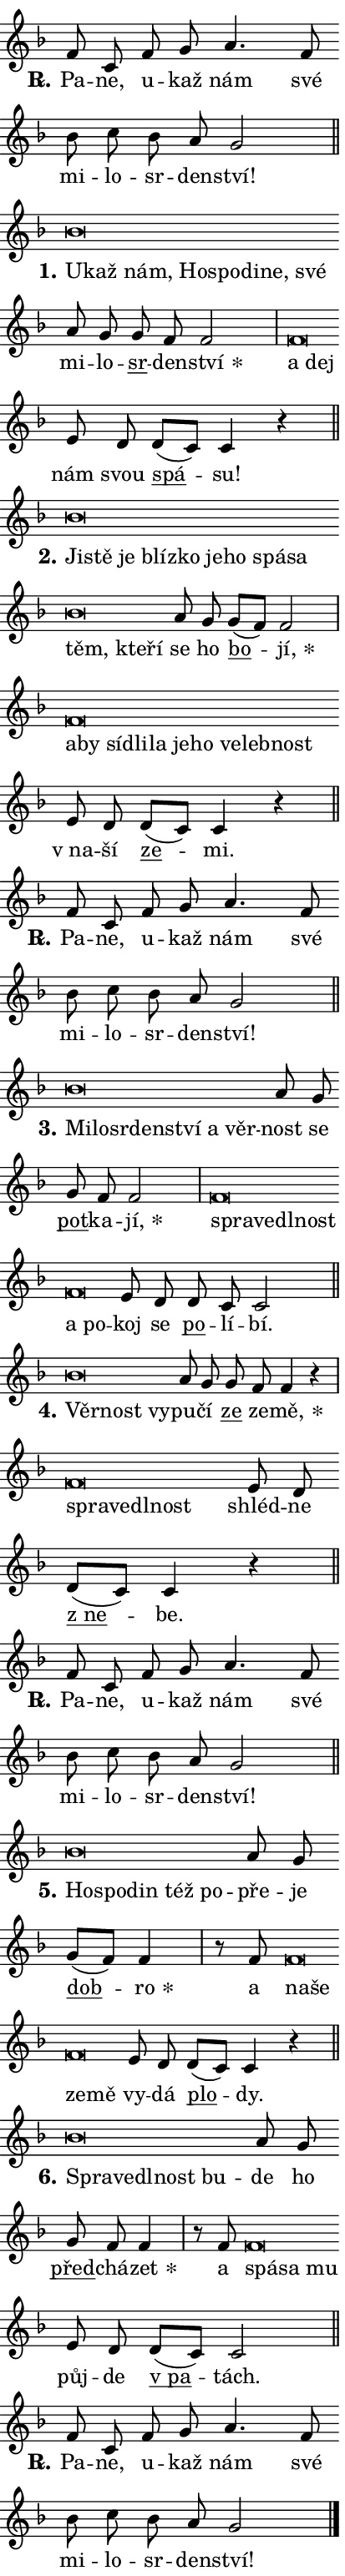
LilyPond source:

\version "2.24.0"
\header { tagline = "" }
\paper {
  indent = 0\cm
  top-margin = 0\cm
  right-margin = 0.13\cm % to fit lyric hyphens
  bottom-margin = 0\cm
  left-margin = 0\cm
  paper-width = 7\cm
  page-breaking = #ly:one-page-breaking
  system-system-spacing.basic-distance = #11
  score-system-spacing.basic-distance = #11
  ragged-last = ##f
}


%% Author: Thomas Morley
%% https://lists.gnu.org/archive/html/lilypond-user/2020-05/msg00002.html
#(define (line-position grob)
"Returns position of @var[grob} in current system:
   @code{'start}, if at first time-step
   @code{'end}, if at last time-step
   @code{'middle} otherwise
"
  (let* ((col (ly:item-get-column grob))
         (ln (ly:grob-object col 'left-neighbor))
         (rn (ly:grob-object col 'right-neighbor))
         (col-to-check-left (if (ly:grob? ln) ln col))
         (col-to-check-right (if (ly:grob? rn) rn col))
         (break-dir-left
           (and
             (ly:grob-property col-to-check-left 'non-musical #f)
             (ly:item-break-dir col-to-check-left)))
         (break-dir-right
           (and
             (ly:grob-property col-to-check-right 'non-musical #f)
             (ly:item-break-dir col-to-check-right))))
        (cond ((eqv? 1 break-dir-left) 'start)
              ((eqv? -1 break-dir-right) 'end)
              (else 'middle))))

#(define (tranparent-at-line-position vctor)
  (lambda (grob)
  "Relying on @code{line-position} select the relevant enry from @var{vctor}.
Used to determine transparency,"
    (case (line-position grob)
      ((end) (not (vector-ref vctor 0)))
      ((middle) (not (vector-ref vctor 1)))
      ((start) (not (vector-ref vctor 2))))))

noteHeadBreakVisibility =
#(define-music-function (break-visibility)(vector?)
"Makes @code{NoteHead}s transparent relying on @var{break-visibility}"
#{
  \override NoteHead.transparent =
    #(tranparent-at-line-position break-visibility)
#})

#(define delete-ledgers-for-transparent-note-heads
  (lambda (grob)
    "Reads whether a @code{NoteHead} is transparent.
If so this @code{NoteHead} is removed from @code{'note-heads} from
@var{grob}, which is supposed to be @code{LedgerLineSpanner}.
As a result ledgers are not printed for this @code{NoteHead}"
    (let* ((nhds-array (ly:grob-object grob 'note-heads))
           (nhds-list
             (if (ly:grob-array? nhds-array)
                 (ly:grob-array->list nhds-array)
                 '()))
           ;; Relies on the transparent-property being done before
           ;; Staff.LedgerLineSpanner.after-line-breaking is executed.
           ;; This is fragile ...
           (to-keep
             (remove
               (lambda (nhd)
                 (ly:grob-property nhd 'transparent #f))
               nhds-list)))
      ;; TODO find a better method to iterate over grob-arrays, similiar
      ;; to filter/remove etc for lists
      ;; For now rebuilt from scratch
      (set! (ly:grob-object grob 'note-heads)  '())
      (for-each
        (lambda (nhd)
          (ly:pointer-group-interface::add-grob grob 'note-heads nhd))
        to-keep))))

squashNotes = {
  \override NoteHead.X-extent = #'(-0.2 . 0.2)
  \override NoteHead.Y-extent = #'(-0.75 . 0)
  \override NoteHead.stencil =
    #(lambda (grob)
       (let ((pos (ly:grob-property grob 'staff-position)))
         (begin
           (if (< pos -7) (display "ERROR: Lower brevis then expected\n") (display "OK: Expected brevis position\n"))
           (if (<= pos -6) ly:text-interface::print ly:note-head::print))))
}
unSquashNotes = {
  \revert NoteHead.X-extent
  \revert NoteHead.Y-extent
  \revert NoteHead.stencil
}

hideNotes = \noteHeadBreakVisibility #begin-of-line-visible
unHideNotes = \noteHeadBreakVisibility #all-visible

% work-around for resetting accidentals
% https://lilypond.org/doc/v2.23/Documentation/notation/displaying-rhythms#unmetered-music
cadenzaMeasure = {
  \cadenzaOff
  \partial 1024 s1024
  \cadenzaOn
}

#(define-markup-command (accent layout props text) (markup?)
  "Underline accented syllable"
  (interpret-markup layout props
    #{\markup \override #'(offset . 4.3) \underline { #text }#}))

responsum = \markup \concat {
  "R" \hspace #-1.05 \path #0.1 #'((moveto 0 0.07) (lineto 0.9 0.8)) \hspace #0.05 "."
}

spaceSize = #0.6828661417322834 % exact space size for TeX Gyre Schola

\layout {
  \context {
    \Staff
    \remove "Time_signature_engraver"
    \override LedgerLineSpanner.after-line-breaking = #delete-ledgers-for-transparent-note-heads
  }
  \context {
    \Lyrics {
      \override LyricSpace.minimum-distance = \spaceSize
      \override LyricText.font-name = #"TeX Gyre Schola"
      \override LyricText.font-size = 1
      \override StanzaNumber.font-name = #"TeX Gyre Schola Bold"
      \override StanzaNumber.font-size = 1
    }
  }
  \context {
    \Score 
    \override NoteHead.text =
      #(lambda (grob) 
        (let ((pos (ly:grob-property grob 'staff-position)))
          #{\markup {
            \combine
              \halign #-0.55 \raise #(if (= pos -6) 0 0.5) \override #'(thickness . 2) \draw-line #'(3.2 . 0)
              \musicglyph "noteheads.sM1"
          }#}))
  }
}

% magnetic-lyrics.ily
%
%   written by
%     Jean Abou Samra <jean@abou-samra.fr>
%     Werner Lemberg <wl@gnu.org>
%
%   adapted by
%     Jiri Hon <jiri.hon@gmail.com>
%
% Version 2022-Apr-15

% https://www.mail-archive.com/lilypond-user@gnu.org/msg149350.html

#(define (Left_hyphen_pointer_engraver context)
   "Collect syllable-hyphen-syllable occurrences in lyrics and store
them in properties.  This engraver only looks to the left.  For
example, if the lyrics input is @code{foo -- bar}, it does the
following.

@itemize @bullet
@item
Set the @code{text} property of the @code{LyricHyphen} grob between
@q{foo} and @q{bar} to @code{foo}.

@item
Set the @code{left-hyphen} property of the @code{LyricText} grob with
text @q{foo} to the @code{LyricHyphen} grob between @q{foo} and
@q{bar}.
@end itemize

Use this auxiliary engraver in combination with the
@code{lyric-@/text::@/apply-@/magnetic-@/offset!} hook."
   (let ((hyphen #f)
         (text #f))
     (make-engraver
      (acknowledgers
       ((lyric-syllable-interface engraver grob source-engraver)
        (set! text grob)))
      (end-acknowledgers
       ((lyric-hyphen-interface engraver grob source-engraver)
        ;(when (not (grob::has-interface grob 'lyric-space-interface))
          (set! hyphen grob)));)
      ((stop-translation-timestep engraver)
       (when (and text hyphen)
         (ly:grob-set-object! text 'left-hyphen hyphen))
       (set! text #f)
       (set! hyphen #f)))))

#(define (lyric-text::apply-magnetic-offset! grob)
   "If the space between two syllables is less than the value in
property @code{LyricText@/.details@/.squash-threshold}, move the right
syllable to the left so that it gets concatenated with the left
syllable.

Use this function as a hook for
@code{LyricText@/.after-@/line-@/breaking} if the
@code{Left_@/hyphen_@/pointer_@/engraver} is active."
   (let ((hyphen (ly:grob-object grob 'left-hyphen #f)))
     (when hyphen
       (let ((left-text (ly:spanner-bound hyphen LEFT)))
         (when (grob::has-interface left-text 'lyric-syllable-interface)
           (let* ((common (ly:grob-common-refpoint grob left-text X))
                  (this-x-ext (ly:grob-extent grob common X))
                  (left-x-ext
                   (begin
                     ;; Trigger magnetism for left-text.
                     (ly:grob-property left-text 'after-line-breaking)
                     (ly:grob-extent left-text common X)))
                  ;; `delta` is the gap width between two syllables.
                  (delta (- (interval-start this-x-ext)
                            (interval-end left-x-ext)))
                  (details (ly:grob-property grob 'details))
                  (threshold (assoc-get 'squash-threshold details 0.2)))
             (when (< delta threshold)
               (let* (;; We have to manipulate the input text so that
                      ;; ligatures crossing syllable boundaries are not
                      ;; disabled.  For languages based on the Latin
                      ;; script this is essentially a beautification.
                      ;; However, for non-Western scripts it can be a
                      ;; necessity.
                      (lt (ly:grob-property left-text 'text))
                      (rt (ly:grob-property grob 'text))
                      (is-space (grob::has-interface hyphen 'lyric-space-interface))
                      (space (if is-space " " ""))
                      (extra-delta (if is-space spaceSize 0))
                      ;; Append new syllable.
                      (ltrt-space (if (and (string? lt) (string? rt))
                                (string-append lt space rt)
                                (make-concat-markup (list lt space rt))))
                      ;; Right-align `ltrt` to the right side.
                      (ltrt-space-markup (grob-interpret-markup
                               grob
                               (make-translate-markup
                                (cons (interval-length this-x-ext) 0)
                                (make-right-align-markup ltrt-space)))))
                 (begin
                   ;; Don't print `left-text`.
                   (ly:grob-set-property! left-text 'stencil #f)
                   ;; Set text and stencil (which holds all collected
                   ;; syllables so far) and shift it to the left.
                   (ly:grob-set-property! grob 'text ltrt-space)
                   (ly:grob-set-property! grob 'stencil ltrt-space-markup)
                   (ly:grob-translate-axis! grob (- (- delta extra-delta)) X))))))))))


#(define (lyric-hyphen::displace-bounds-first grob)
   ;; Make very sure this callback isn't triggered too early.
   (let ((left (ly:spanner-bound grob LEFT))
         (right (ly:spanner-bound grob RIGHT)))
     (ly:grob-property left 'after-line-breaking)
     (ly:grob-property right 'after-line-breaking)
     (ly:lyric-hyphen::print grob)))

squashThreshold = #0.4

\layout {
  \context {
    \Lyrics
    \consists #Left_hyphen_pointer_engraver
    \override LyricText.after-line-breaking =
      #lyric-text::apply-magnetic-offset!
    \override LyricHyphen.stencil = #lyric-hyphen::displace-bounds-first
    \override LyricText.details.squash-threshold = \squashThreshold
    \override LyricHyphen.minimum-distance = 0
    \override LyricHyphen.minimum-length = \squashThreshold
  }
}

squashText = \override LyricText.details.squash-threshold = 9999
unSquashText = \override LyricText.details.squash-threshold = \squashThreshold

leftText = \override LyricText.self-alignment-X = #LEFT
unLeftText = \revert LyricText.self-alignment-X

starOffset = #(lambda (grob) 
                (let ((x_offset (ly:self-alignment-interface::aligned-on-x-parent grob)))
                  (if (= x_offset 0) 0 (+ x_offset 1.2))))

star = #(define-music-function (syllable)(string?)
"Append star separator at the end of a syllable"
#{
  \once \override LyricText.X-offset = #starOffset
  \lyricmode { \markup {
    #syllable
    \override #'((font-name . "TeX Gyre Schola Bold")) \hspace #0.2 \lower #0.65 \larger "*"
  } }
#})

starAccent = #(define-music-function (syllable)(string?)
"Append star separator at the end of a syllable and make accent"
#{
  \once \override LyricText.X-offset = #starOffset
  \lyricmode { \markup {
    \accent #syllable
    \override #'((font-name . "TeX Gyre Schola Bold")) \hspace #0.2 \lower #0.65 \larger "*"
  } }
#})

breath = #(define-music-function (syllable)(string?)
"Append breathing indicator at the end of a syllable"
#{
  \lyricmode { \markup { #syllable "+" } }
#})

optionalBreath = #(define-music-function (syllable)(string?)
"Append optional breathing indicator at the end of a syllable"
#{
  \lyricmode { \markup { #syllable "(+)" } }
#})


\score {
    <<
        \new Voice = "melody" { \cadenzaOn \key f \major \relative { f'8 c f g a4. f8 \bar "" bes c bes a g2 \cadenzaMeasure \bar "||" \break } }
        \new Lyrics \lyricsto "melody" { \lyricmode { \set stanza = \responsum
Pa -- ne, u -- kaž nám své mi -- lo -- sr -- den -- ství! } }
    >>
    \layout {}
}

\score {
    <<
        \new Voice = "melody" { \cadenzaOn \key f \major \relative { \squashNotes bes'\breve*1/16 \hideNotes \breve*1/16 \bar "" \breve*1/16 \bar "" \breve*1/16 \bar "" \breve*1/16 \bar "" \breve*1/16 \bar "" \breve*1/16 \breve*1/16 \bar "" \unHideNotes \unSquashNotes a8 g \bar "" g f f2 \cadenzaMeasure \bar "|" \squashNotes f\breve*1/16 \hideNotes \breve*1/16 \bar "" \unHideNotes \unSquashNotes e8 d \bar "" d[( c)] c4 r \cadenzaMeasure \bar "||" \break } }
        \new Lyrics \lyricsto "melody" { \lyricmode { \set stanza = "1."
\leftText U -- \squashText kaž nám, Ho -- spo -- di -- ne, své \unLeftText \unSquashText mi -- lo -- \markup \accent sr -- den -- \star ství \leftText a \squashText dej \unLeftText \unSquashText nám svou \markup \accent spá -- su! } }
    >>
    \layout {}
}

\score {
    <<
        \new Voice = "melody" { \cadenzaOn \key f \major \relative { \squashNotes bes'\breve*1/16 \hideNotes \breve*1/16 \bar "" \breve*1/16 \bar "" \breve*1/16 \bar "" \breve*1/16 \bar "" \breve*1/16 \bar "" \breve*1/16 \bar "" \breve*1/16 \bar "" \breve*1/16 \bar "" \breve*1/16 \bar "" \breve*1/16 \breve*1/16 \bar "" \unHideNotes \unSquashNotes a8 g \bar "" g[( f)] f2 \cadenzaMeasure \bar "|" \squashNotes f\breve*1/16 \hideNotes \breve*1/16 \bar "" \breve*1/16 \bar "" \breve*1/16 \bar "" \breve*1/16 \bar "" \breve*1/16 \bar "" \breve*1/16 \bar "" \breve*1/16 \bar "" \breve*1/16 \breve*1/16 \bar "" \unHideNotes \unSquashNotes e8 d \bar "" d[( c)] c4 r \cadenzaMeasure \bar "||" \break } }
        \new Lyrics \lyricsto "melody" { \lyricmode { \set stanza = "2."
\leftText Ji -- \squashText stě je blíz -- ko je -- ho spá -- sa těm, kte -- ří \unLeftText \unSquashText se ho \markup \accent bo -- \star jí, \leftText a -- \squashText by sí -- dli -- la je -- ho ve -- leb -- nost \unLeftText \unSquashText "v na" -- ší \markup \accent ze -- mi. } }
    >>
    \layout {}
}

\score {
    <<
        \new Voice = "melody" { \cadenzaOn \key f \major \relative { f'8 c f g a4. f8 \bar "" bes c bes a g2 \cadenzaMeasure \bar "||" \break } }
        \new Lyrics \lyricsto "melody" { \lyricmode { \set stanza = \responsum
Pa -- ne, u -- kaž nám své mi -- lo -- sr -- den -- ství! } }
    >>
    \layout {}
}

\score {
    <<
        \new Voice = "melody" { \cadenzaOn \key f \major \relative { \squashNotes bes'\breve*1/16 \hideNotes \breve*1/16 \bar "" \breve*1/16 \bar "" \breve*1/16 \bar "" \breve*1/16 \bar "" \breve*1/16 \breve*1/16 \bar "" \unHideNotes \unSquashNotes a8 g \bar "" g f f2 \cadenzaMeasure \bar "|" \squashNotes f\breve*1/16 \hideNotes \breve*1/16 \bar "" \breve*1/16 \bar "" \breve*1/16 \bar "" \breve*1/16 \breve*1/16 \bar "" \unHideNotes \unSquashNotes e8 d \bar "" d c c2 \cadenzaMeasure \bar "||" \break } }
        \new Lyrics \lyricsto "melody" { \lyricmode { \set stanza = "3."
\leftText Mi -- \squashText lo -- sr -- den -- ství a věr -- \unLeftText \unSquashText nost se \markup \accent pot -- ka -- \star jí, \leftText spra -- \squashText ve -- dl -- nost a po -- \unLeftText \unSquashText koj se \markup \accent po -- lí -- bí. } }
    >>
    \layout {}
}

\score {
    <<
        \new Voice = "melody" { \cadenzaOn \key f \major \relative { \squashNotes bes'\breve*1/16 \hideNotes \breve*1/16 \breve*1/16 \bar "" \unHideNotes \unSquashNotes a8 g \bar "" g f f4 r \cadenzaMeasure \bar "|" \squashNotes f\breve*1/16 \hideNotes \breve*1/16 \bar "" \breve*1/16 \breve*1/16 \bar "" \unHideNotes \unSquashNotes e8 d \bar "" d[( c)] c4 r \cadenzaMeasure \bar "||" \break } }
        \new Lyrics \lyricsto "melody" { \lyricmode { \set stanza = "4."
\leftText Věr -- \squashText nost vy -- \unLeftText \unSquashText pu -- čí \markup \accent ze ze -- \star mě, \leftText spra -- \squashText ve -- dl -- nost \unLeftText \unSquashText shléd -- ne \markup \accent "z ne" -- be. } }
    >>
    \layout {}
}

\score {
    <<
        \new Voice = "melody" { \cadenzaOn \key f \major \relative { f'8 c f g a4. f8 \bar "" bes c bes a g2 \cadenzaMeasure \bar "||" \break } }
        \new Lyrics \lyricsto "melody" { \lyricmode { \set stanza = \responsum
Pa -- ne, u -- kaž nám své mi -- lo -- sr -- den -- ství! } }
    >>
    \layout {}
}

\score {
    <<
        \new Voice = "melody" { \cadenzaOn \key f \major \relative { \squashNotes bes'\breve*1/16 \hideNotes \breve*1/16 \bar "" \breve*1/16 \bar "" \breve*1/16 \breve*1/16 \bar "" \unHideNotes \unSquashNotes a8 g \bar "" g[( f)] f4 \cadenzaMeasure \bar "|" r8 f8 \squashNotes f\breve*1/16 \hideNotes \breve*1/16 \bar "" \breve*1/16 \breve*1/16 \bar "" \unHideNotes \unSquashNotes e8 d \bar "" d[( c)] c4 r \cadenzaMeasure \bar "||" \break } }
        \new Lyrics \lyricsto "melody" { \lyricmode { \set stanza = "5."
\leftText Ho -- \squashText spo -- din též po -- \unLeftText \unSquashText pře -- je \markup \accent dob -- \star ro a \leftText na -- \squashText še ze -- mě \unLeftText \unSquashText vy -- dá \markup \accent plo -- dy. } }
    >>
    \layout {}
}

\score {
    <<
        \new Voice = "melody" { \cadenzaOn \key f \major \relative { \squashNotes bes'\breve*1/16 \hideNotes \breve*1/16 \bar "" \breve*1/16 \bar "" \breve*1/16 \breve*1/16 \bar "" \unHideNotes \unSquashNotes a8 g \bar "" g f f4 \cadenzaMeasure \bar "|" r8 f8 \squashNotes f\breve*1/16 \hideNotes \breve*1/16 \breve*1/16 \bar "" \unHideNotes \unSquashNotes e8 d \bar "" d[( c)] c2 \cadenzaMeasure \bar "||" \break } }
        \new Lyrics \lyricsto "melody" { \lyricmode { \set stanza = "6."
\leftText Spra -- \squashText ve -- dl -- nost bu -- \unLeftText \unSquashText de ho \markup \accent před -- chá -- \star zet a \leftText spá -- \squashText sa mu \unLeftText \unSquashText půj -- de \markup \accent "v pa" -- tách. } }
    >>
    \layout {}
}

\score {
    <<
        \new Voice = "melody" { \cadenzaOn \key f \major \relative { f'8 c f g a4. f8 \bar "" bes c bes a g2 \cadenzaMeasure \bar "||" \break } \bar "|." }
        \new Lyrics \lyricsto "melody" { \lyricmode { \set stanza = \responsum
Pa -- ne, u -- kaž nám své mi -- lo -- sr -- den -- ství! } }
    >>
    \layout {}
}
